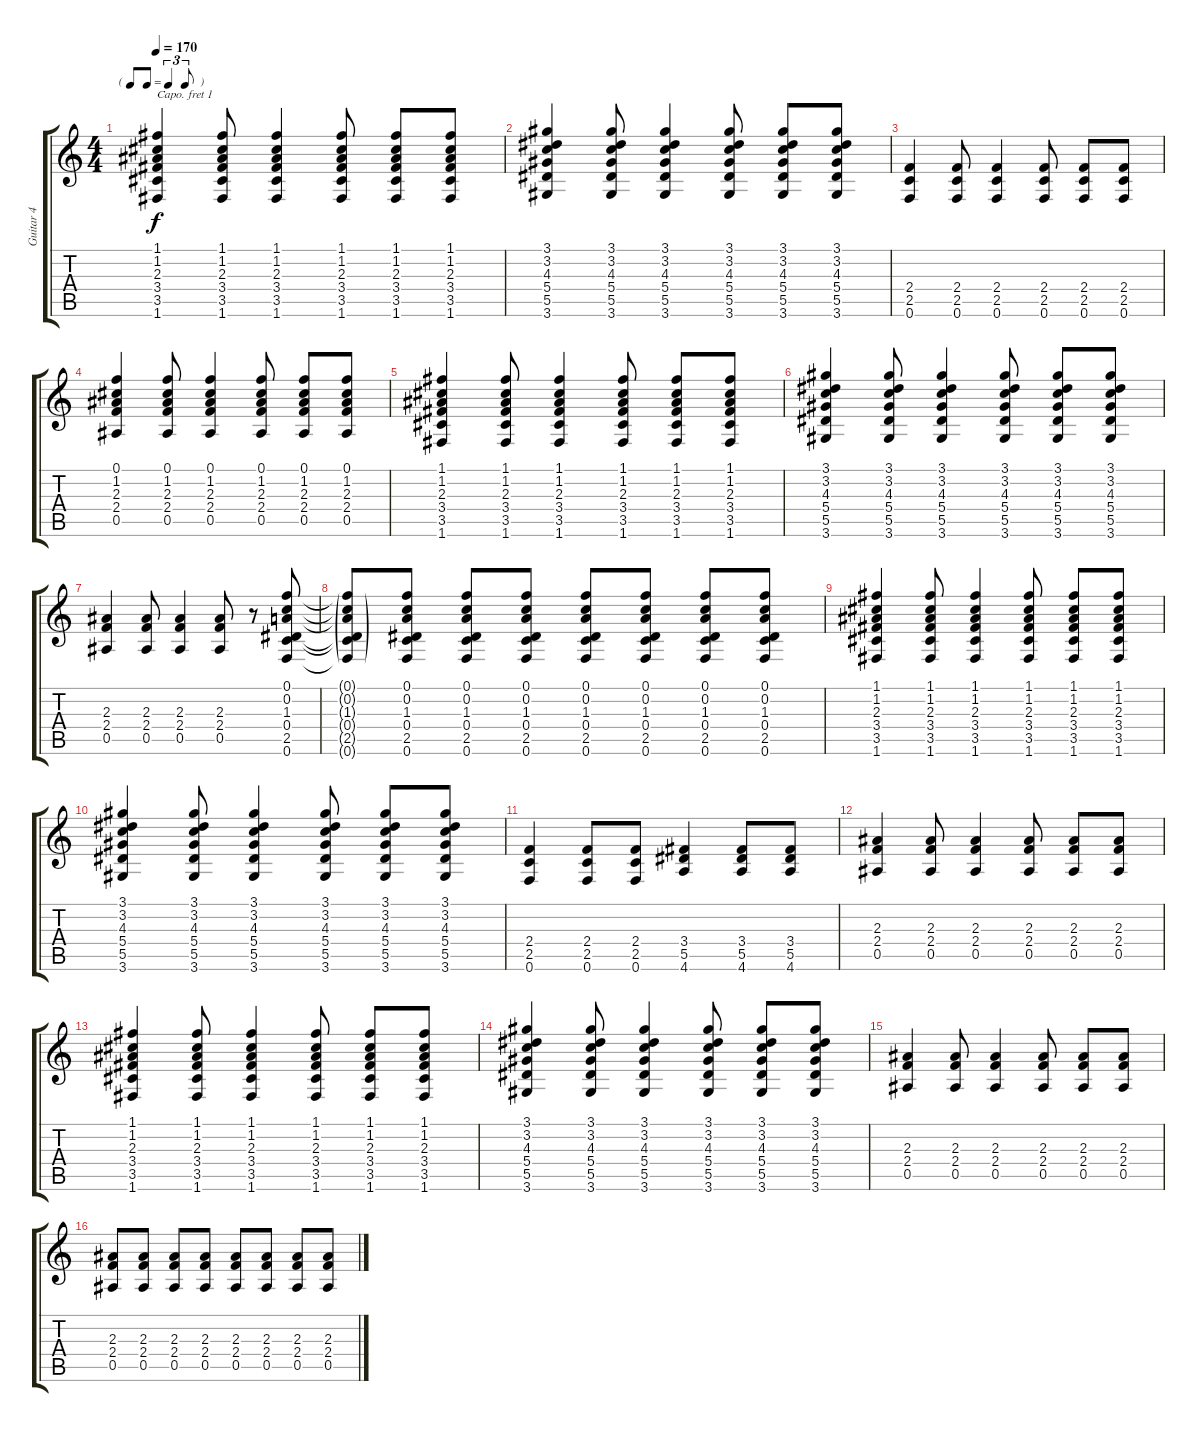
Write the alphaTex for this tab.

\track ("Guitar 4" "Guitar 4") {instrument distortionguitar}
\staff {score tabs}
\capo 1
\tuning (E4 B3 G3 D3 A2 E2) {hide}
\ts (4 4)
\tf triplet8th
\tempo 170
\clef g2
\ks c
(1.1 1.2 2.3 3.4 3.5 1.6).4{dy f} (1.1 1.2 2.3 3.4 3.5 1.6).8 (1.1 1.2 2.3 3.4 3.5 1.6).4 (1.1 1.2 2.3 3.4 3.5 1.6).8 (1.1 1.2 2.3 3.4 3.5 1.6).8 (1.1 1.2 2.3 3.4 3.5 1.6).8 |
(3.1 3.2 4.3 5.4 5.5 3.6).4 (3.1 3.2 4.3 5.4 5.5 3.6).8 (3.1 3.2 4.3 5.4 5.5 3.6).4 (3.1 3.2 4.3 5.4 5.5 3.6).8 (3.1 3.2 4.3 5.4 5.5 3.6).8 (3.1 3.2 4.3 5.4 5.5 3.6).8 |
(2.4 2.5 0.6).4 (2.4 2.5 0.6).8 (2.4 2.5 0.6).4 (2.4 2.5 0.6).8 (2.4 2.5 0.6).8 (2.4 2.5 0.6).8 |
(0.1 1.2 2.3 2.4 0.5).4 (0.1 1.2 2.3 2.4 0.5).8 (0.1 1.2 2.3 2.4 0.5).4 (0.1 1.2 2.3 2.4 0.5).8 (0.1 1.2 2.3 2.4 0.5).8 (0.1 1.2 2.3 2.4 0.5).8 |
(1.1 1.2 2.3 3.4 3.5 1.6).4 (1.1 1.2 2.3 3.4 3.5 1.6).8 (1.1 1.2 2.3 3.4 3.5 1.6).4 (1.1 1.2 2.3 3.4 3.5 1.6).8 (1.1 1.2 2.3 3.4 3.5 1.6).8 (1.1 1.2 2.3 3.4 3.5 1.6).8 |
(3.1 3.2 4.3 5.4 5.5 3.6).4 (3.1 3.2 4.3 5.4 5.5 3.6).8 (3.1 3.2 4.3 5.4 5.5 3.6).4 (3.1 3.2 4.3 5.4 5.5 3.6).8 (3.1 3.2 4.3 5.4 5.5 3.6).8 (3.1 3.2 4.3 5.4 5.5 3.6).8 |
(2.3 2.4 0.5).4 (2.3 2.4 0.5).8 (2.3 2.4 0.5).4 (2.3 2.4 0.5).8 r.8 (0.1 0.2 1.3 0.4 2.5 0.6).8 |
(0.1{g t} 0.2{g t} 1.3{g t} 0.4{g t} 2.5{g t} 0.6{g t}).8 (0.1 0.2 1.3 0.4 2.5 0.6).8 (0.1 0.2 1.3 0.4 2.5 0.6).8 (0.1 0.2 1.3 0.4 2.5 0.6).8 (0.1 0.2 1.3 0.4 2.5 0.6).8 (0.1 0.2 1.3 0.4 2.5 0.6).8 (0.1 0.2 1.3 0.4 2.5 0.6).8 (0.1 0.2 1.3 0.4 2.5 0.6).8 |
(1.1 1.2 2.3 3.4 3.5 1.6).4 (1.1 1.2 2.3 3.4 3.5 1.6).8 (1.1 1.2 2.3 3.4 3.5 1.6).4 (1.1 1.2 2.3 3.4 3.5 1.6).8 (1.1 1.2 2.3 3.4 3.5 1.6).8 (1.1 1.2 2.3 3.4 3.5 1.6).8 |
(3.1 3.2 4.3 5.4 5.5 3.6).4 (3.1 3.2 4.3 5.4 5.5 3.6).8 (3.1 3.2 4.3 5.4 5.5 3.6).4 (3.1 3.2 4.3 5.4 5.5 3.6).8 (3.1 3.2 4.3 5.4 5.5 3.6).8 (3.1 3.2 4.3 5.4 5.5 3.6).8 |
(2.4 2.5 0.6).4 (2.4 2.5 0.6).8 (2.4 2.5 0.6).8 (3.4 5.5 4.6).4 (3.4 5.5 4.6).8 (3.4 5.5 4.6).8 |
(2.3 2.4 0.5).4 (2.3 2.4 0.5).8 (2.3 2.4 0.5).4 (2.3 2.4 0.5).8 (2.3 2.4 0.5).8 (2.3 2.4 0.5).8 |
(1.1 1.2 2.3 3.4 3.5 1.6).4 (1.1 1.2 2.3 3.4 3.5 1.6).8 (1.1 1.2 2.3 3.4 3.5 1.6).4 (1.1 1.2 2.3 3.4 3.5 1.6).8 (1.1 1.2 2.3 3.4 3.5 1.6).8 (1.1 1.2 2.3 3.4 3.5 1.6).8 |
(3.1 3.2 4.3 5.4 5.5 3.6).4 (3.1 3.2 4.3 5.4 5.5 3.6).8 (3.1 3.2 4.3 5.4 5.5 3.6).4 (3.1 3.2 4.3 5.4 5.5 3.6).8 (3.1 3.2 4.3 5.4 5.5 3.6).8 (3.1 3.2 4.3 5.4 5.5 3.6).8 |
(2.3 2.4 0.5).4 (2.3 2.4 0.5).8 (2.3 2.4 0.5).4 (2.3 2.4 0.5).8 (2.3 2.4 0.5).8 (2.3 2.4 0.5).8 |
(2.3 2.4 0.5).8 (2.3 2.4 0.5).8 (2.3 2.4 0.5).8 (2.3 2.4 0.5).8 (2.3 2.4 0.5).8 (2.3 2.4 0.5).8 (2.3 2.4 0.5).8 (2.3 2.4 0.5).8
